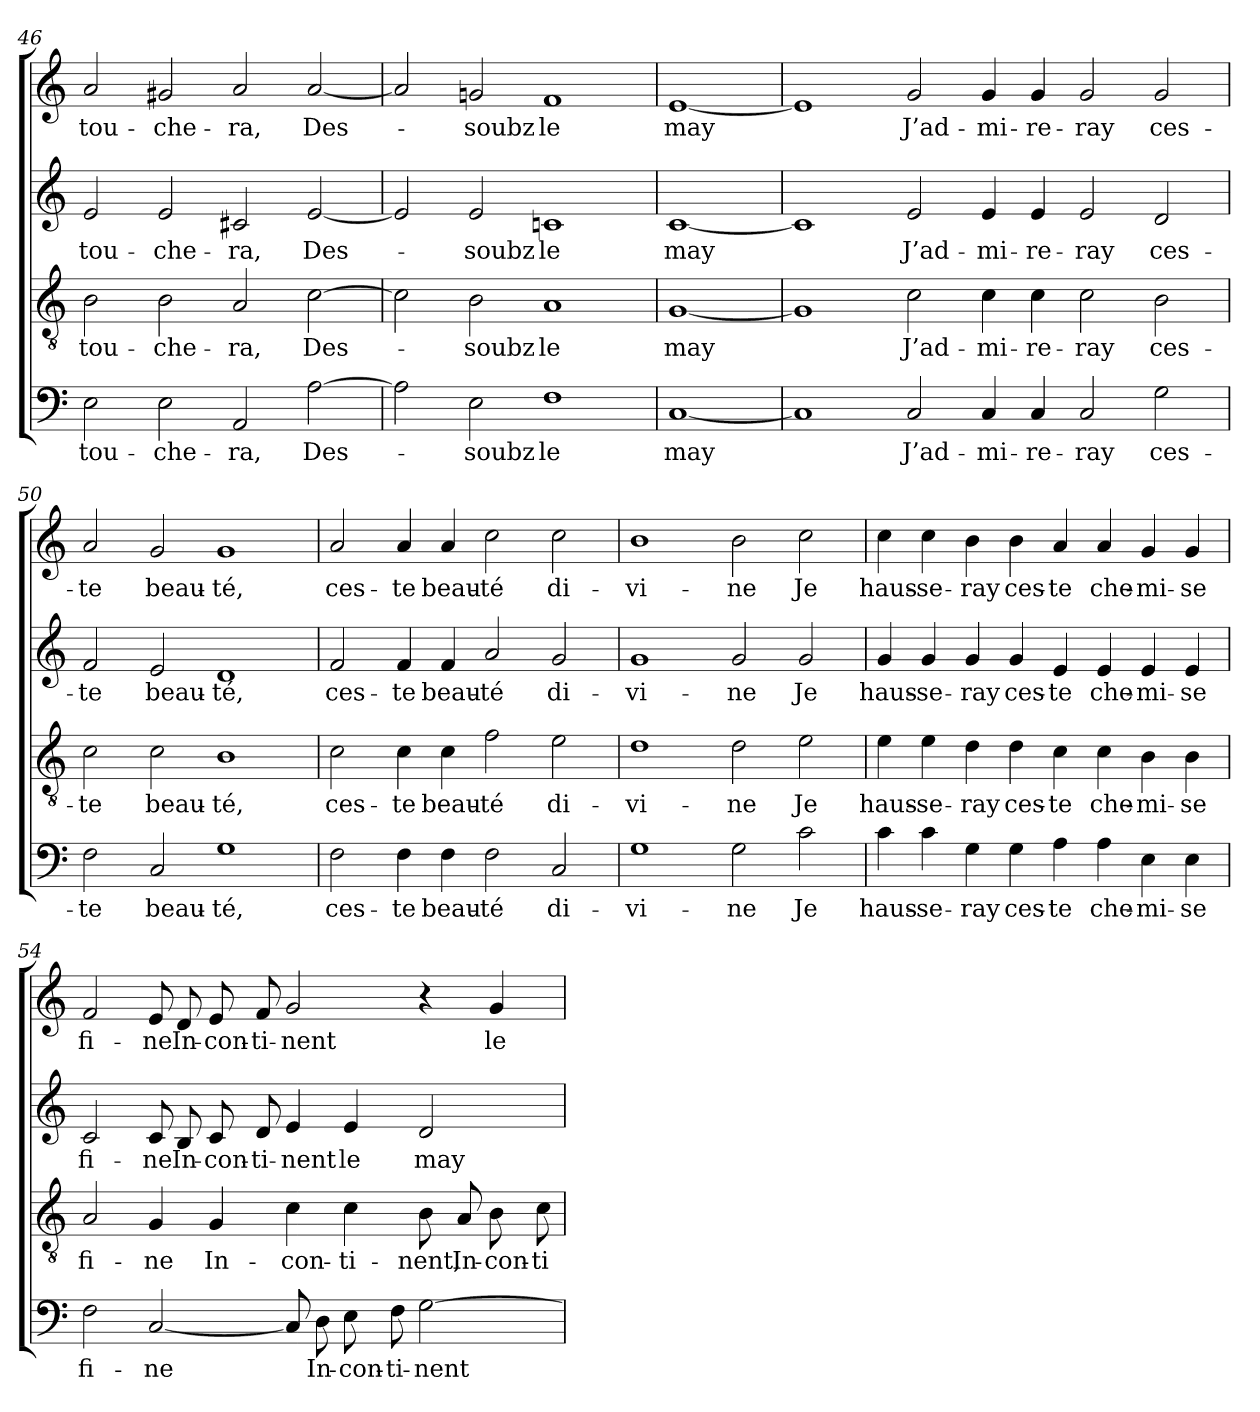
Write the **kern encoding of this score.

**kern	**text	**kern	**text	**kern	**text	**kern	**text
*part4	*part4	*part3	*part3	*part2	*part2	*part1	*part1
*staff4	*staff4	*staff3	*staff3	*staff2	*staff2	*staff1	*staff1
*clefF4	*	*clefGv2	*	*clefG2	*	*clefG2	*
*k[]	*	*k[]	*	*k[]	*	*k[]	*
=46	=46	=46	=46	=46	=46	=46	=46
2E	tou-	2B	tou-	2e	tou-	2a	tou-
2E	-che-	2B	-che-	2e	-che-	2g#X	-che-
2AA	-ra,	2A	-ra,	2c#X	-ra,	2a	-ra,
[2A	Des-	[2c	Des-	[2e	Des-	[2a	Des-
=47	=47	=47	=47	=47	=47	=47	=47
2A]	.	2c]	.	2e]	.	2a]	.
2E	-soubz	2B	-soubz	2e	-soubz	2gn	-soubz
1F	le	1A	le	1cn	le	1f	le
=48	=48	=48	=48	=48	=48	=48	=48
[1C	may	[1G	may	[1c	may	[1e	may
!!LO:PB:g=z
=49	=49	=49	=49	=49	=49	=49	=49
1C]	.	1G]	.	1c]	.	1e]	.
2C	J’ad-	2c	J’ad-	2e	J’ad-	2g	J’ad-
4C	-mi-	4c	-mi-	4e	-mi-	4g	-mi-
4C	-re-	4c	-re-	4e	-re-	4g	-re-
2C	-ray	2c	-ray	2e	-ray	2g	-ray
2G	ces-	2B	ces-	2d	ces-	2g	ces-
=50	=50	=50	=50	=50	=50	=50	=50
2F	-te	2c	-te	2f	-te	2a	-te
2C	beau-	2c	beau-	2e	beau-	2g	beau-
1G	-té,	1B	-té,	1d	-té,	1g	-té,
=51	=51	=51	=51	=51	=51	=51	=51
2F	ces-	2c	ces-	2f	ces-	2a	ces-
4F	-te	4c	-te	4f	-te	4a	-te
4F	beau-	4c	beau-	4f	beau-	4a	beau-
2F	-té	2f	-té	2a	-té	2cc	-té
2C	di-	2e	di-	2g	di-	2cc	di-
=52	=52	=52	=52	=52	=52	=52	=52
1G	-vi-	1d	-vi-	1g	-vi-	1b	-vi-
2G	-ne	2d	-ne	2g	-ne	2b	-ne
2c	Je	2e	Je	2g	Je	2cc	Je
!!LO:LB:g=z
=53	=53	=53	=53	=53	=53	=53	=53
4c	haus-	4e	haus-	4g	haus-	4cc	haus-
4c	-se-	4e	-se-	4g	-se-	4cc	-se-
4G	-ray	4d	-ray	4g	-ray	4b	-ray
4G	ces-	4d	ces-	4g	ces-	4b	ces-
4A	-te	4c	-te	4e	-te	4a	-te
4A	che-	4c	che-	4e	che-	4a	che-
4E	-mi-	4B	-mi-	4e	-mi-	4g	-mi-
4E	-se	4B	-se	4e	-se	4g	-se
=54	=54	=54	=54	=54	=54	=54	=54
2F	fi-	2A	fi-	2c	fi-	2f	fi-
[2C	-ne	4G	-ne	8c	-ne	8e	-ne
.	.	.	.	8B	In-	8d	In-
.	.	4G	In-	8c	-con-	8e	-con-
.	.	.	.	8d	-ti-	8f	-ti-
8C]	.	4c	-con-	4e	-nent	2g	-nent
8D	In-	.	.	.	.	.	.
8E	-con-	4c	-ti-	4e	le	.	.
8F	-ti-	.	.	.	.	.	.
[2G	-nent	8B	-nent,	2d	may	4r	.
.	.	8A	In-	.	.	.	.
.	.	8B	-con-	.	.	4g	le
.	.	8c	-ti-	.	.	.	.
=	=	=	=	=	=	=	=
*-	*-	*-	*-	*-	*-	*-	*-
